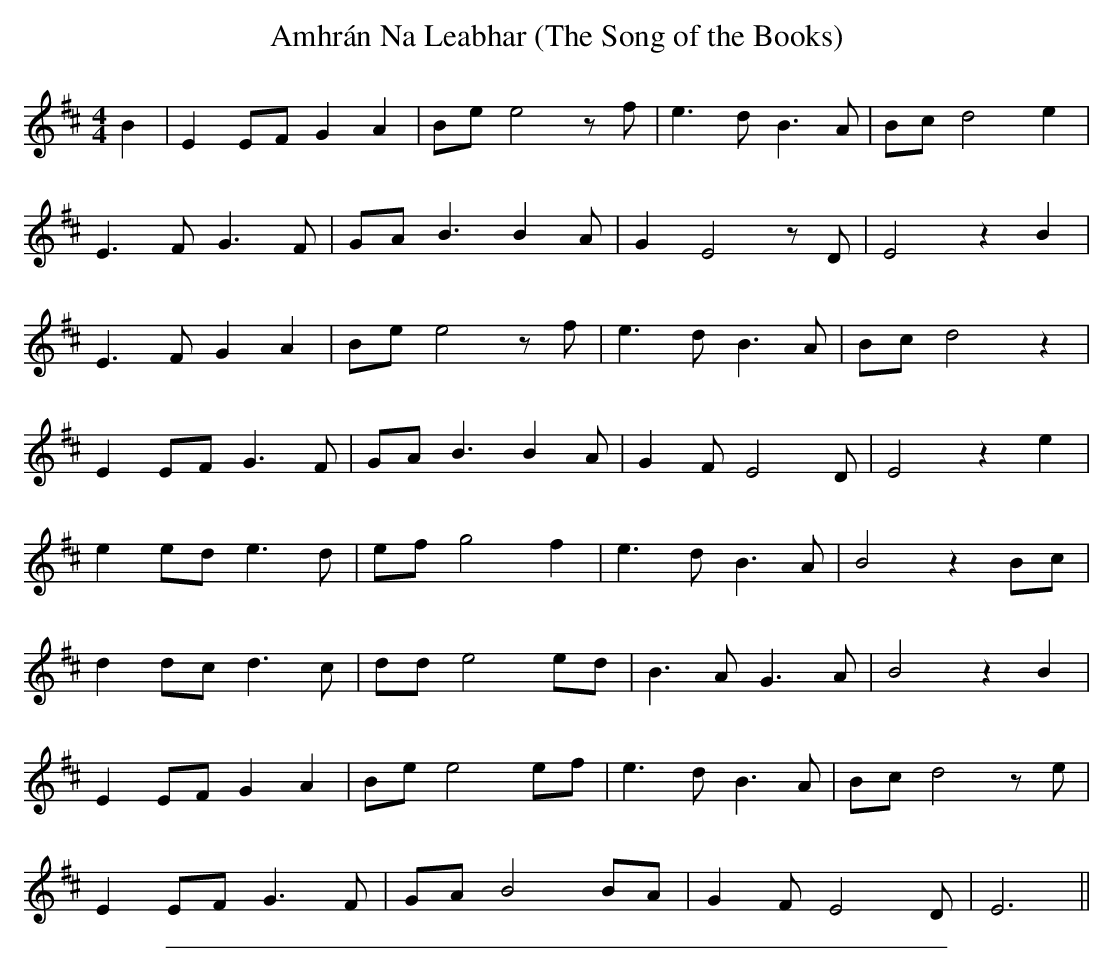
X:1
T: Amhr\'an Na Leabhar (The Song of the Books)
M:4/4
L:1/8
K:Edor
B2|E2 EF G2 A2|Be e4 zf|e3 d B3 A|Bc d4 e2|
E3 F G3 F|GA B3 B2 A|G2 E4 zD|E4 z2 B2|
E3 F G2 A2|Be e4 zf|e3 d B3 A|Bc d4 z2 |
E2 EF G3 F|GA B3 B2 A|G2 F E4 D|E4 z2 e2|
e2 ed e3 d|ef g4 f2|e3 d B3 A|B4 z2 Bc|
d2 dc d3 c|dd e4  ed|B3 A G3 A|B4 z2 B2|
E2 EF G2 A2|Be e4 ef|e3 d B3 A|Bc d4 ze|
E2 EF G3 F|GA B4  BA|G2 F E4 D|E6 ||
